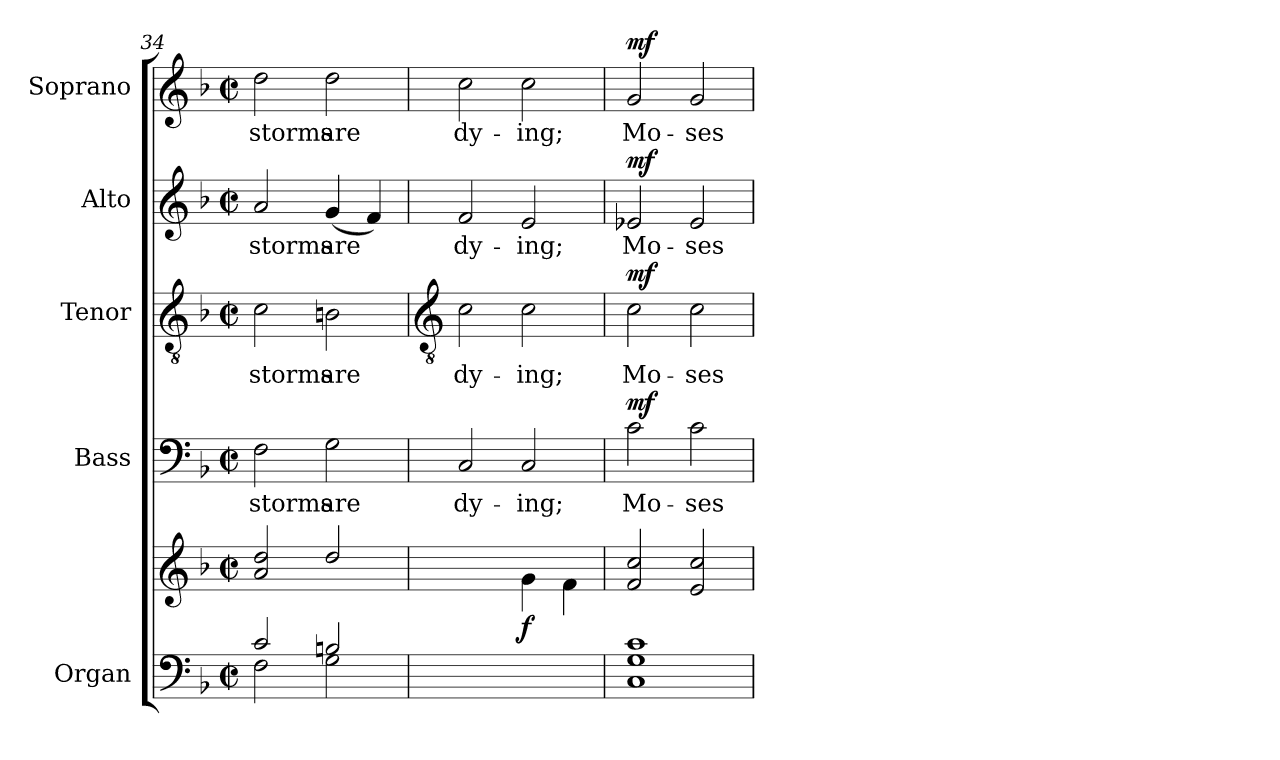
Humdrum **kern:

**kern	**kern	**dynam	**kern	**text	**dynam	**kern	**text	**dynam	**kern	**text	**dynam	**kern	**text	**dynam
*part5	*part5	*part5	*part4	*part4	*part4	*part3	*part3	*part3	*part2	*part2	*part2	*part1	*part1	*part1
*staff6	*staff5	*staff5/6	*staff4	*staff4	*staff4	*staff3	*staff3	*staff3	*staff2	*staff2	*staff2	*staff1	*staff1	*staff1
*I"Organ	*	*	*I"Bass	*	*	*I"Tenor	*	*	*I"Alto	*	*	*I"Soprano	*	*
*	*	*	*I'B	*	*	*I'T	*	*	*I'A	*	*	*I'S	*	*
*clefF4	*clefG2	*	*clefF4	*	*	*clefGv2	*	*	*clefG2	*	*	*clefG2	*	*
*k[b-]	*k[b-]	*	*k[b-]	*	*	*k[b-]	*	*	*k[b-]	*	*	*k[b-]	*	*
*F:	*F:	*	*F:	*	*	*F:	*	*	*F:	*	*	*F:	*	*
*M2/2	*M2/2	*	*M2/2	*	*	*M2/2	*	*	*M2/2	*	*	*M2/2	*	*
*met(c|)	*met(c|)	*	*met(c|)	*	*	*met(c|)	*	*	*met(c|)	*	*	*met(c|)	*	*
=34	=34	=34	=34	=34	=34	=34	=34	=34	=34	=34	=34	=34	=34	=34
*^	*^	*	*	*	*	*	*	*	*	*	*	*	*	*
!	!	!	!	!	!	!LO:LY:b	!	!	!LO:LY:b	!	!	!LO:LY:b	!	!	!LO:LY:b	!
2c/	2F\	2a 2dd	1ryy	.	2F	storms	.	2c	storms	.	2a	storms	.	2dd	storms	.
!	!	!	!	!	!	!LO:LY:b	!	!	!LO:LY:b	!	!	!LO:LY:b	!	!	!LO:LY:b	!
2Bn/	2G\	2dd/	.	.	2G	are	.	2Bn	are	.	(<4g	are	.	2dd	are	.
.	.	.	.	.	.	.	.	.	.	.	4f)	.	.	.	.	.
*v	*v	*	*	*	*	*	*	*	*	*	*	*	*	*	*	*
*	*v	*v	*	*	*	*	*	*	*	*	*	*	*	*	*
!!LO:LB:g=z
=35	=35	=35	=35	=35	=35	=35	=35	=35	=35	=35	=35	=35	=35	=35
*	*	*	*	*	*	*clefGv2	*	*	*	*	*	*	*	*
!	!	!	!	!LO:LY:b	!	!	!LO:LY:b	!	!	!LO:LY:b	!	!	!LO:LY:b	!
1ryy	2ryy	.	2C	dy-	.	2c	dy-	.	2f	dy-	.	2cc	dy-	.
!	!	!LO:DY:b	!	!LO:LY:b	!	!	!LO:LY:b	!	!	!LO:LY:b	!	!	!LO:LY:b	!
.	4g\	f	2C	-ing;	.	2c	-ing;	.	2e	-ing;	.	2cc	-ing;	.
.	4f\	.	.	.	.	.	.	.	.	.	.	.	.	.
!!LO:LB:g=z
=36	=36	=36	=36	=36	=36	=36	=36	=36	=36	=36	=36	=36	=36	=36
*^	*^	*	*	*	*	*	*	*	*	*	*	*	*	*
!	!	!	!	!	!	!LO:LY:b	!LO:DY:b	!	!LO:LY:b	!LO:DY:b	!	!LO:LY:b	!LO:DY:b	!	!LO:LY:b	!LO:DY:b
1ryy	1C\ 1G\ 1c\	2f 2cc	1ryy	.	2c	Mo-	mf	2c	Mo-	mf	2e-X	Mo-	mf	2g	Mo-	mf
!	!	!	!	!	!	!LO:LY:b	!	!	!LO:LY:b	!	!	!LO:LY:b	!	!	!LO:LY:b	!
.	.	2e 2cc	.	.	2c	-ses	.	2c	-ses	.	2e-	-ses	.	2g	-ses	.
*v	*v	*	*	*	*	*	*	*	*	*	*	*	*	*	*	*
*	*v	*v	*	*	*	*	*	*	*	*	*	*	*	*	*
=	=	=	=	=	=	=	=	=	=	=	=	=	=	=
*-	*-	*-	*-	*-	*-	*-	*-	*-	*-	*-	*-	*-	*-	*-
